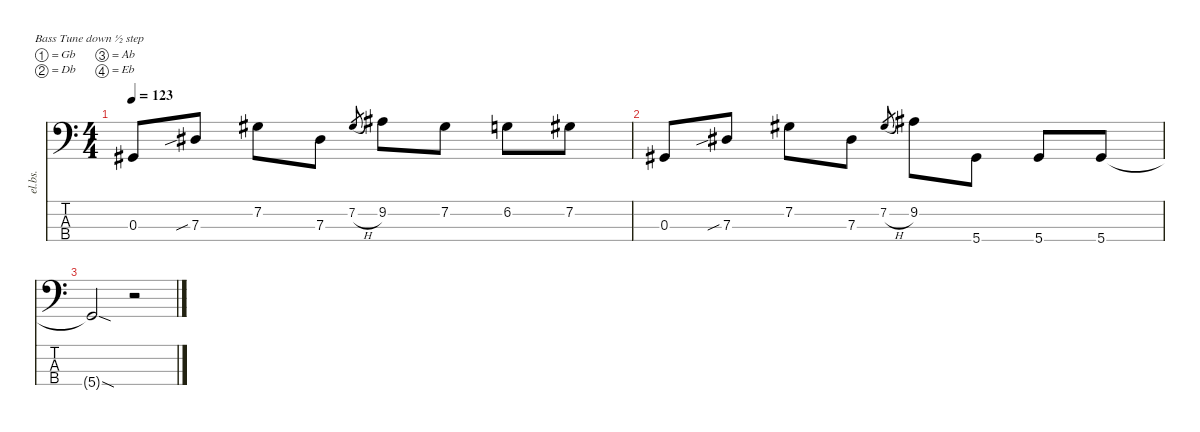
\defaultSystemsLayout 4
\hideDynamics
\bracketExtendMode nobrackets
\track ("Electric Bass" "el.bs.") {instrument electricbassfinger}
\staff {score tabs}
\tuning (Gb2 Db2 Ab1 Eb1)
\ts (4 4)
\tempo 123
\clef f4
\ks c
0.3{acc #}.8{dy mf beam Up} 7.3{sib acc #}.8{beam Up} 7.2{acc #}.8{beam Down} 7.3{acc #}.8{beam Down} 7.2{h acc #}.8{gr beam Up} 9.2{acc #}.8{beam Down} 7.2{acc #}.8{beam Down} 6.2.8{beam Down} 7.2{acc #}.8{beam Down} |
0.3{acc #}.8{beam Up} 7.3{sib acc #}.8{beam Up} 7.2{acc #}.8{beam Down} 7.3{acc #}.8{beam Down} 7.2{h acc #}.8{gr beam Up} 9.2{acc #}.8{beam Down} 5.4{acc #}.8{beam Down} 5.4{acc #}.8{beam Up} 5.4{acc #}.8{beam Up} |
5.4{sod t acc #}.2{beam Up} r.2{beam Down}
